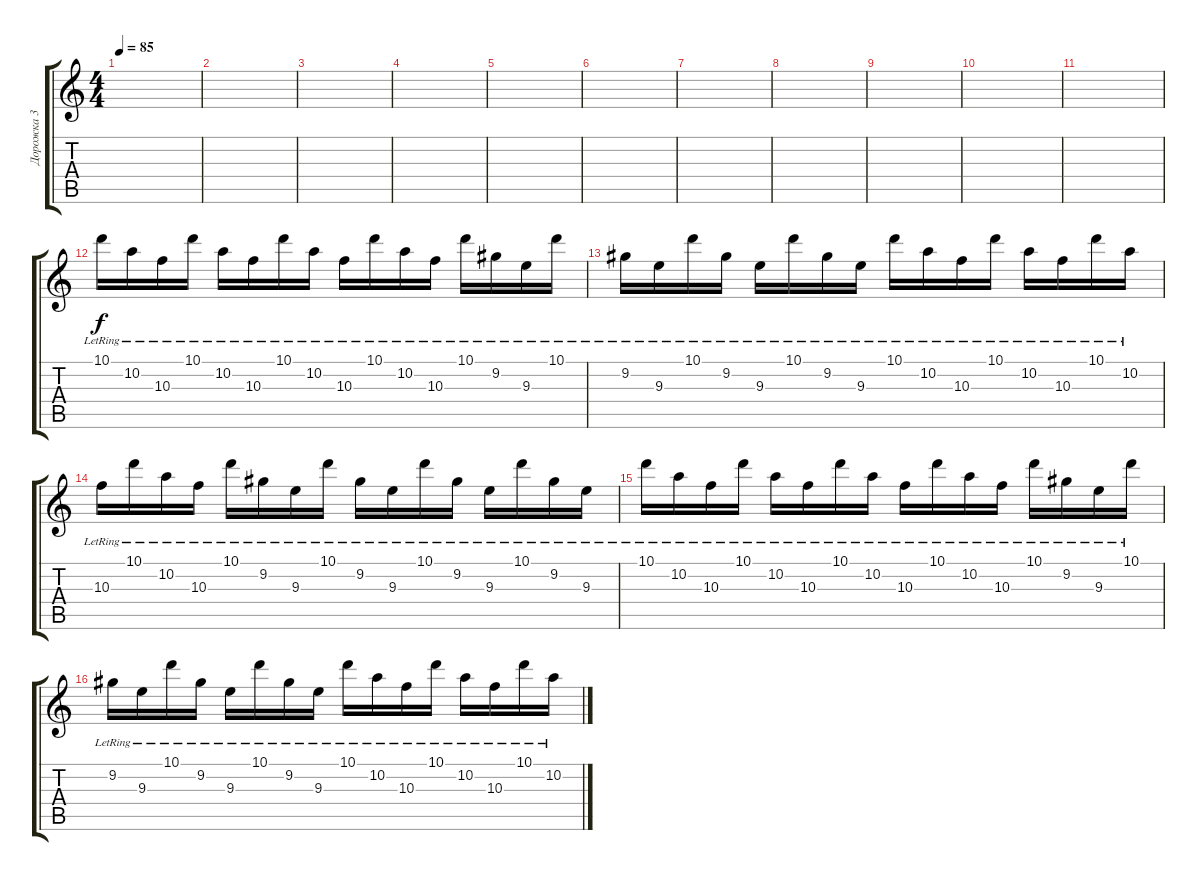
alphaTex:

\track ("Дорожка 3" "Дорожка 3") {instrument distortionguitar}
\staff {score tabs}
\tuning (E4 B3 G3 D3 A2 E2) {hide}
\ts (4 4)
\tempo 85
\clef g2
\ks c
|
|
|
|
|
|
|
|
|
|
|
10.1{lr}.16{volume 16 instrument acousticguitarsteel} 10.2{lr}.16 10.3{lr}.16 10.1{lr}.16 10.2{lr}.16 10.3{lr}.16 10.1{lr}.16 10.2{lr}.16 10.3{lr}.16 10.1{lr}.16 10.2{lr}.16 10.3{lr}.16 10.1{lr}.16 9.2{lr}.16 9.3{lr}.16 10.1{lr}.16 |
9.2{lr}.16 9.3{lr}.16 10.1{lr}.16 9.2{lr}.16 9.3{lr}.16 10.1{lr}.16 9.2{lr}.16 9.3{lr}.16 10.1{lr}.16 10.2{lr}.16 10.3{lr}.16 10.1{lr}.16 10.2{lr}.16 10.3{lr}.16 10.1{lr}.16 10.2{lr}.16 |
10.3{lr}.16 10.1{lr}.16 10.2{lr}.16 10.3{lr}.16 10.1{lr}.16 9.2{lr}.16 9.3{lr}.16 10.1{lr}.16 9.2{lr}.16 9.3{lr}.16 10.1{lr}.16 9.2{lr}.16 9.3{lr}.16 10.1{lr}.16 9.2{lr}.16 9.3{lr}.16 |
10.1{lr}.16 10.2{lr}.16 10.3{lr}.16 10.1{lr}.16 10.2{lr}.16 10.3{lr}.16 10.1{lr}.16 10.2{lr}.16 10.3{lr}.16 10.1{lr}.16 10.2{lr}.16 10.3{lr}.16 10.1{lr}.16 9.2{lr}.16 9.3{lr}.16 10.1{lr}.16 |
9.2{lr}.16 9.3{lr}.16 10.1{lr}.16 9.2{lr}.16 9.3{lr}.16 10.1{lr}.16 9.2{lr}.16 9.3{lr}.16 10.1{lr}.16 10.2{lr}.16 10.3{lr}.16 10.1{lr}.16 10.2{lr}.16 10.3{lr}.16 10.1{lr}.16 10.2{lr}.16
